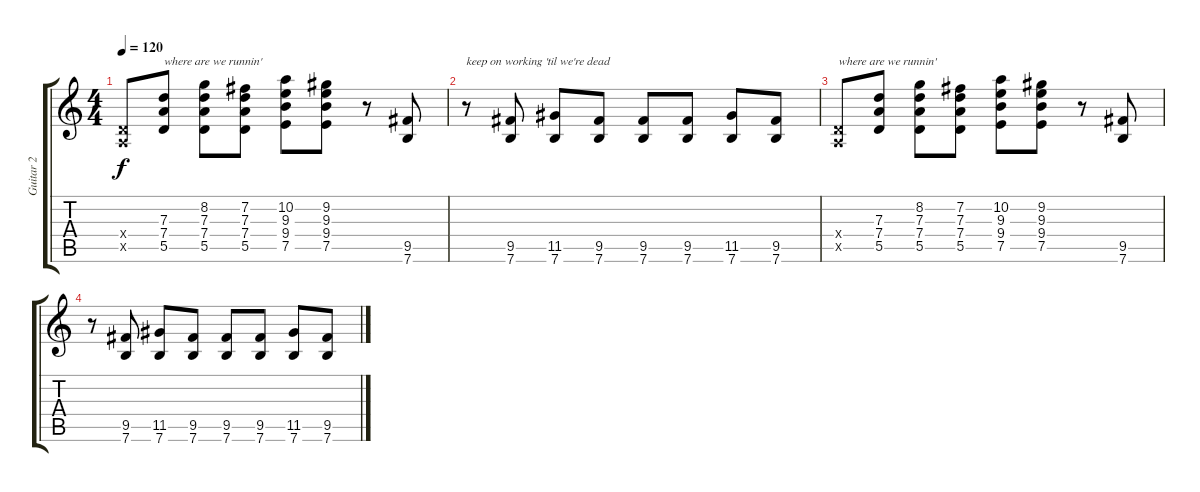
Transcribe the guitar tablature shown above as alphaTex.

\track ("Guitar 2" "Guitar 2") {instrument overdrivenguitar}
\staff {score tabs}
\tuning (E4 B3 G3 D3 A2 E2) {hide}
\ts (4 4)
\tempo 120
\clef g2
\ks c
(0.4{x} 0.5{x}).8{dy f} (7.3 7.4 5.5).8{txt "where are we runnin'"} (8.2 7.3 7.4 5.5).8 (7.2 7.3 7.4 5.5).8 (10.2 9.3 9.4 7.5).8 (9.2 9.3 9.4 7.5).8 r.8 (9.5 7.6).8 |
r.8{txt "keep on working 'til we're dead"} (9.5 7.6).8 (11.5 7.6).8 (9.5 7.6).8 (9.5 7.6).8 (9.5 7.6).8 (11.5 7.6).8 (9.5 7.6).8 |
(0.4{x} 0.5{x}).8{txt "where are we runnin'"} (7.3 7.4 5.5).8 (8.2 7.3 7.4 5.5).8 (7.2 7.3 7.4 5.5).8 (10.2 9.3 9.4 7.5).8 (9.2 9.3 9.4 7.5).8 r.8 (9.5 7.6).8 |
r.8 (9.5 7.6).8 (11.5 7.6).8 (9.5 7.6).8 (9.5 7.6).8 (9.5 7.6).8 (11.5 7.6).8 (9.5 7.6).8
